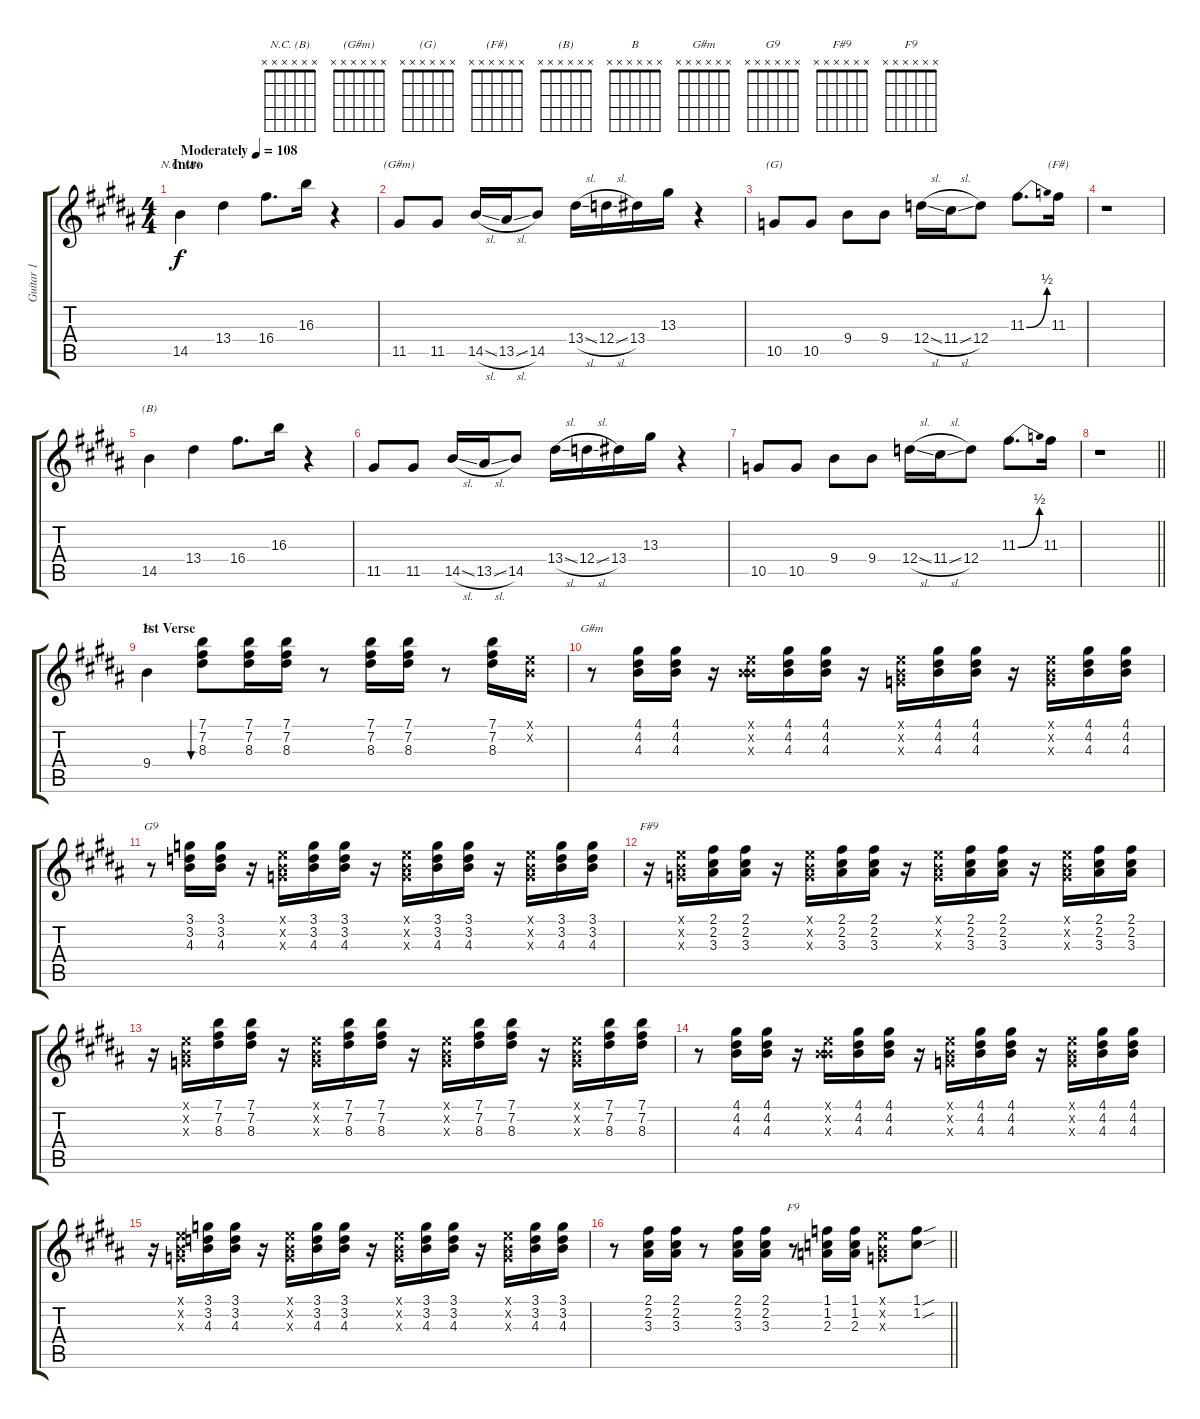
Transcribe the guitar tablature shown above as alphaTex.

\track ("Guitar 1" "Guitar 1") {instrument electricguitarclean}
\staff {score tabs}
\tuning (E4 B3 G3 D3 A2 E2) {hide}
\chord ("N.C. (B)" x x x x x x)
\chord ("(G#m)" x x x x x x)
\chord ("(G)" x x x x x x)
\chord ("(F#)" x x x x x x)
\chord ("(B)" x x x x x x)
\chord ("B" x x x x x x)
\chord ("G#m" x x x x x x)
\chord ("G9" x x x x x x)
\chord ("F#9" x x x x x x)
\chord ("F9" x x x x x x)
\ts (4 4)
\section ("" "Intro")
\tempo (108 "Moderately")
\clef g2
\ks b
14.5.4{ch "N.C. (B)" dy f instrument electricguitarclean} 13.4.4 16.4.8{d} 16.3.16 r.4 |
11.5.8{ch "(G#m)"} 11.5.8 14.5{sl}.16 13.5{sl}.16 14.5.8 13.4{sl}.16 12.4{sl}.16 13.4.16 13.3.16 r.4 |
10.5.8{ch "(G)"} 10.5.8 9.4.8 9.4.8 12.4{sl}.16 11.4{sl}.16 12.4.8 11.3{be (bend 0 0 60 2)}.8{d} 11.3.16{ch "(F#)"} |
r.1 |
14.5.4{ch "(B)"} 13.4.4 16.4.8{d} 16.3.16 r.4 |
11.5.8 11.5.8 14.5{sl}.16 13.5{sl}.16 14.5.8 13.4{sl}.16 12.4{sl}.16 13.4.16 13.3.16 r.4 |
10.5.8 10.5.8 9.4.8 9.4.8 12.4{sl}.16 11.4{sl}.16 12.4.8 11.3{be (bend 0 0 60 2)}.8{d} 11.3.16 |
\barLineRight lightlight
r.1 |
\section ("" "1st Verse")
9.4.4{ch "B"} (7.1 7.2 8.3).8{bu 240} (7.1 7.2 8.3).16 (7.1 7.2 8.3).16 r.8 (7.1 7.2 8.3).16 (7.1 7.2 8.3).16 r.8 (7.1 7.2 8.3).16 (0.1{x} 0.2{x}).16 |
r.8{ch "G#m"} (4.1 4.2 4.3).16 (4.1 4.2 4.3).16 r.16 (0.1{x} 0.2{x} 4.3{x}).16 (4.1 4.2 4.3).16 (4.1 4.2 4.3).16 r.16 (0.1{x} 0.2{x} 0.3{x}).16 (4.1 4.2 4.3).16 (4.1 4.2 4.3).16 r.16 (0.1{x} 0.2{x} 0.3{x}).16 (4.1 4.2 4.3).16 (4.1 4.2 4.3).16 |
r.8{ch "G9"} (3.1 3.2 4.3).16 (3.1 3.2 4.3).16 r.16 (0.1{x} 0.2{x} 0.3{x}).16 (3.1 3.2 4.3).16 (3.1 3.2 4.3).16 r.16 (0.1{x} 0.2{x} 0.3{x}).16 (3.1 3.2 4.3).16 (3.1 3.2 4.3).16 r.16 (0.1{x} 0.2{x} 0.3{x}).16 (3.1 3.2 4.3).16 (3.1 3.2 4.3).16 |
r.16{ch "F#9"} (0.1{x} 0.2{x} 0.3{x}).16 (2.1 2.2 3.3).16 (2.1 2.2 3.3).16 r.16 (0.1{x} 0.2{x} 0.3{x}).16 (2.1 2.2 3.3).16 (2.1 2.2 3.3).16 r.16 (0.1{x} 0.2{x} 0.3{x}).16 (2.1 2.2 3.3).16 (2.1 2.2 3.3).16 r.16 (0.1{x} 0.2{x} 0.3{x}).16 (2.1 2.2 3.3).16 (2.1 2.2 3.3).16 |
r.16 (0.1{x} 0.2{x} 0.3{x}).16 (7.1 7.2 8.3).16 (7.1 7.2 8.3).16 r.16 (0.1{x} 0.2{x} 0.3{x}).16 (7.1 7.2 8.3).16 (7.1 7.2 8.3).16 r.16 (0.1{x} 0.2{x} 0.3{x}).16 (7.1 7.2 8.3).16 (7.1 7.2 8.3).16 r.16 (0.1{x} 0.2{x} 0.3{x}).16 (7.1 7.2 8.3).16 (7.1 7.2 8.3).16 |
r.8 (4.1 4.2 4.3).16 (4.1 4.2 4.3).16 r.16 (0.1{x} 0.2{x} 4.3{x}).16 (4.1 4.2 4.3).16 (4.1 4.2 4.3).16 r.16 (0.1{x} 0.2{x} 0.3{x}).16 (4.1 4.2 4.3).16 (4.1 4.2 4.3).16 r.16 (0.1{x} 0.2{x} 0.3{x}).16 (4.1 4.2 4.3).16 (4.1 4.2 4.3).16 |
r.16 (0.1{x} 0.2{x} 0.3{x}).16 (3.1 3.2 4.3).16 (3.1 3.2 4.3).16 r.16 (0.1{x} 0.2{x} 0.3{x}).16 (3.1 3.2 4.3).16 (3.1 3.2 4.3).16 r.16 (0.1{x} 0.2{x} 0.3{x}).16 (3.1 3.2 4.3).16 (3.1 3.2 4.3).16 r.16 (0.1{x} 0.2{x} 0.3{x}).16 (3.1 3.2 4.3).16 (3.1 3.2 4.3).16 |
\barLineRight lightlight
r.8 (2.1 2.2 3.3).16 (2.1 2.2 3.3).16 r.8 (2.1 2.2 3.3).16 (2.1 2.2 3.3).16 r.8{ch "F9"} (1.1 1.2 2.3).16 (1.1 1.2 2.3).16 (0.1{x} 0.2{x} 0.3{x}).8 (1.1{sou} 1.2{sou}).8
